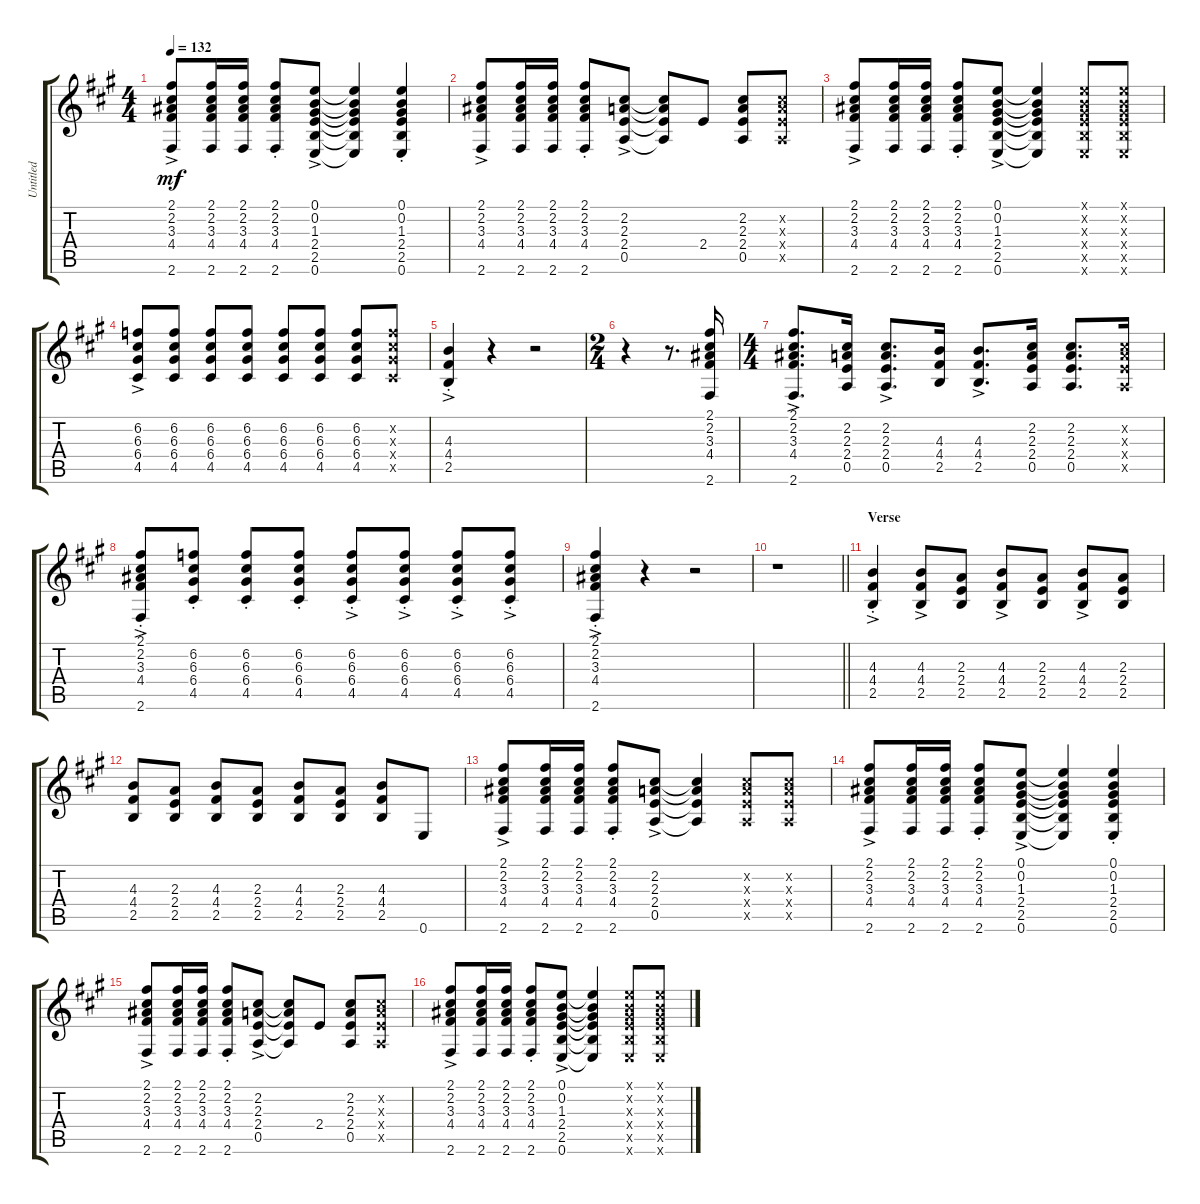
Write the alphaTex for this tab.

\track ("Untitled" "Untitled") {instrument electricguitarclean}
\staff {score tabs}
\tuning (E4 B3 G3 D3 A2 E2) {hide}
\ts (4 4)
\tempo 132
\clef g2
\ks a
(2.1{ac} 2.2{ac} 3.3{ac} 4.4{ac} 2.6{ac}).8{dy mf} (2.1 2.2 3.3 4.4 2.6).16 (2.1 2.2 3.3 4.4 2.6).16 (2.1{st} 2.2{st} 3.3{st} 4.4{st} 2.6{st}).8 (0.1{ac} 0.2{ac} 1.3{ac} 2.4{ac} 2.5{ac} 0.6{ac}).8 (0.1{t} 0.2{t} 1.3{t} 2.4{t} 2.5{t} 0.6{t}).4 (0.1{st} 0.2{st} 1.3{st} 2.4{st} 2.5{st} 0.6{st}).4 |
(2.1{ac} 2.2{ac} 3.3{ac} 4.4{ac} 2.6{ac}).8 (2.1 2.2 3.3 4.4 2.6).16 (2.1 2.2 3.3 4.4 2.6).16 (2.1{st} 2.2{st} 3.3{st} 4.4{st} 2.6{st}).8 (2.2{ac} 2.3{ac} 2.4{ac} 0.5{ac}).8 (2.2{t} 2.3{t} 2.4{t} 0.5{t}).8 2.4.8 (2.2 2.3 2.4 0.5).8 (2.2{x} 2.3{x} 2.4{x} 0.5{x}).8 |
(2.1{ac} 2.2{ac} 3.3{ac} 4.4{ac} 2.6{ac}).8 (2.1 2.2 3.3 4.4 2.6).16 (2.1 2.2 3.3 4.4 2.6).16 (2.1{st} 2.2{st} 3.3{st} 4.4{st} 2.6{st}).8 (0.1{ac} 0.2{ac} 1.3{ac} 2.4{ac} 2.5{ac} 0.6{ac}).8 (0.1{t} 0.2{t} 1.3{t} 2.4{t} 2.5{t} 0.6{t}).4 (0.1{x} 0.2{x} 1.3{x} 2.4{x} 2.5{x} 0.6{x}).8 (0.1{x} 0.2{x} 1.3{x} 2.4{x} 2.5{x} 0.6{x}).8 |
(6.2{ac} 6.3{ac} 6.4{ac} 4.5{ac}).8 (6.2 6.3 6.4 4.5).8 (6.2 6.3 6.4 4.5).8 (6.2 6.3 6.4 4.5).8 (6.2 6.3 6.4 4.5).8 (6.2 6.3 6.4 4.5).8 (6.2 6.3 6.4 4.5).8 (6.2{x} 6.3{x} 6.4{x} 4.5{x}).8 |
(4.3{ac st} 4.4{ac st} 2.5{ac st}).4 r.4 r.2 |
\ts (2 4)
r.4 r.8{d} (2.1 2.2 3.3 4.4 2.6).16 |
\ts (4 4)
(2.1{ac} 2.2{ac} 3.3{ac} 4.4{ac} 2.6{ac}).8{d} (2.2 2.3 2.4 0.5).16 (2.2{ac} 2.3{ac} 2.4{ac} 0.5{ac}).8{d} (4.3 4.4 2.5).16 (4.3{ac} 4.4{ac} 2.5{ac}).8{d} (2.2 2.3 2.4 0.5).16 (2.2 2.3 2.4 0.5).8{d} (2.2{x} 2.3{x} 2.4{x} 0.5{x}).16 |
(2.1{ac st} 2.2{ac st} 3.3{ac st} 4.4{ac st} 2.6{ac st}).8 (6.2{st} 6.3{st} 6.4{st} 4.5{st}).8 (6.2{st} 6.3{st} 6.4{st} 4.5{st}).8 (6.2{st} 6.3{st} 6.4{st} 4.5{st}).8 (6.2{ac st} 6.3{ac st} 6.4{ac st} 4.5{ac st}).8 (6.2{ac st} 6.3{ac st} 6.4{ac st} 4.5{ac st}).8 (6.2{ac st} 6.3{ac st} 6.4{ac st} 4.5{ac st}).8 (6.2{ac st} 6.3{ac st} 6.4{ac st} 4.5{ac st}).8 |
(2.1{ac st} 2.2{ac st} 3.3{ac st} 4.4{ac st} 2.6{ac st}).4 r.4 r.2 |
\barLineRight lightlight
r.1 |
\section ("" "Verse")
(4.3{ac st} 4.4{ac st} 2.5{ac st}).4 (4.3{ac} 4.4{ac} 2.5{ac}).8 (2.3 2.4 2.5).8 (4.3{ac} 4.4{ac} 2.5{ac}).8 (2.3 2.4 2.5).8 (4.3{ac} 4.4{ac} 2.5{ac}).8 (2.3 2.4 2.5).8 |
(4.3 4.4 2.5).8 (2.3 2.4 2.5).8 (4.3 4.4 2.5).8 (2.3 2.4 2.5).8 (4.3 4.4 2.5).8 (2.3 2.4 2.5).8 (4.3 4.4 2.5).8 0.6.8 |
(2.1{ac} 2.2{ac} 3.3{ac} 4.4{ac} 2.6{ac}).8 (2.1 2.2 3.3 4.4 2.6).16 (2.1 2.2 3.3 4.4 2.6).16 (2.1{st} 2.2{st} 3.3{st} 4.4{st} 2.6{st}).8 (2.2{ac} 2.3{ac} 2.4{ac} 0.5{ac}).8 (2.2{t} 2.3{t} 2.4{t} 0.5{t}).4 (2.2{x} 2.3{x} 2.4{x} 0.5{x}).8 (2.2{x} 2.3{x} 2.4{x} 0.5{x}).8 |
(2.1{ac} 2.2{ac} 3.3{ac} 4.4{ac} 2.6{ac}).8 (2.1 2.2 3.3 4.4 2.6).16 (2.1 2.2 3.3 4.4 2.6).16 (2.1{st} 2.2{st} 3.3{st} 4.4{st} 2.6{st}).8 (0.1{ac} 0.2{ac} 1.3{ac} 2.4{ac} 2.5{ac} 0.6{ac}).8 (0.1{t} 0.2{t} 1.3{t} 2.4{t} 2.5{t} 0.6{t}).4 (0.1{st} 0.2{st} 1.3{st} 2.4{st} 2.5{st} 0.6{st}).4 |
(2.1{ac} 2.2{ac} 3.3{ac} 4.4{ac} 2.6{ac}).8 (2.1 2.2 3.3 4.4 2.6).16 (2.1 2.2 3.3 4.4 2.6).16 (2.1{st} 2.2{st} 3.3{st} 4.4{st} 2.6{st}).8 (2.2{ac} 2.3{ac} 2.4{ac} 0.5{ac}).8 (2.2{t} 2.3{t} 2.4{t} 0.5{t}).8 2.4.8 (2.2 2.3 2.4 0.5).8 (2.2{x} 2.3{x} 2.4{x} 0.5{x}).8 |
(2.1{ac} 2.2{ac} 3.3{ac} 4.4{ac} 2.6{ac}).8 (2.1 2.2 3.3 4.4 2.6).16 (2.1 2.2 3.3 4.4 2.6).16 (2.1{st} 2.2{st} 3.3{st} 4.4{st} 2.6{st}).8 (0.1{ac} 0.2{ac} 1.3{ac} 2.4{ac} 2.5{ac} 0.6{ac}).8 (0.1{t} 0.2{t} 1.3{t} 2.4{t} 2.5{t} 0.6{t}).4 (0.1{x} 0.2{x} 1.3{x} 2.4{x} 2.5{x} 0.6{x}).8 (0.1{x} 0.2{x} 1.3{x} 2.4{x} 2.5{x} 0.6{x}).8
